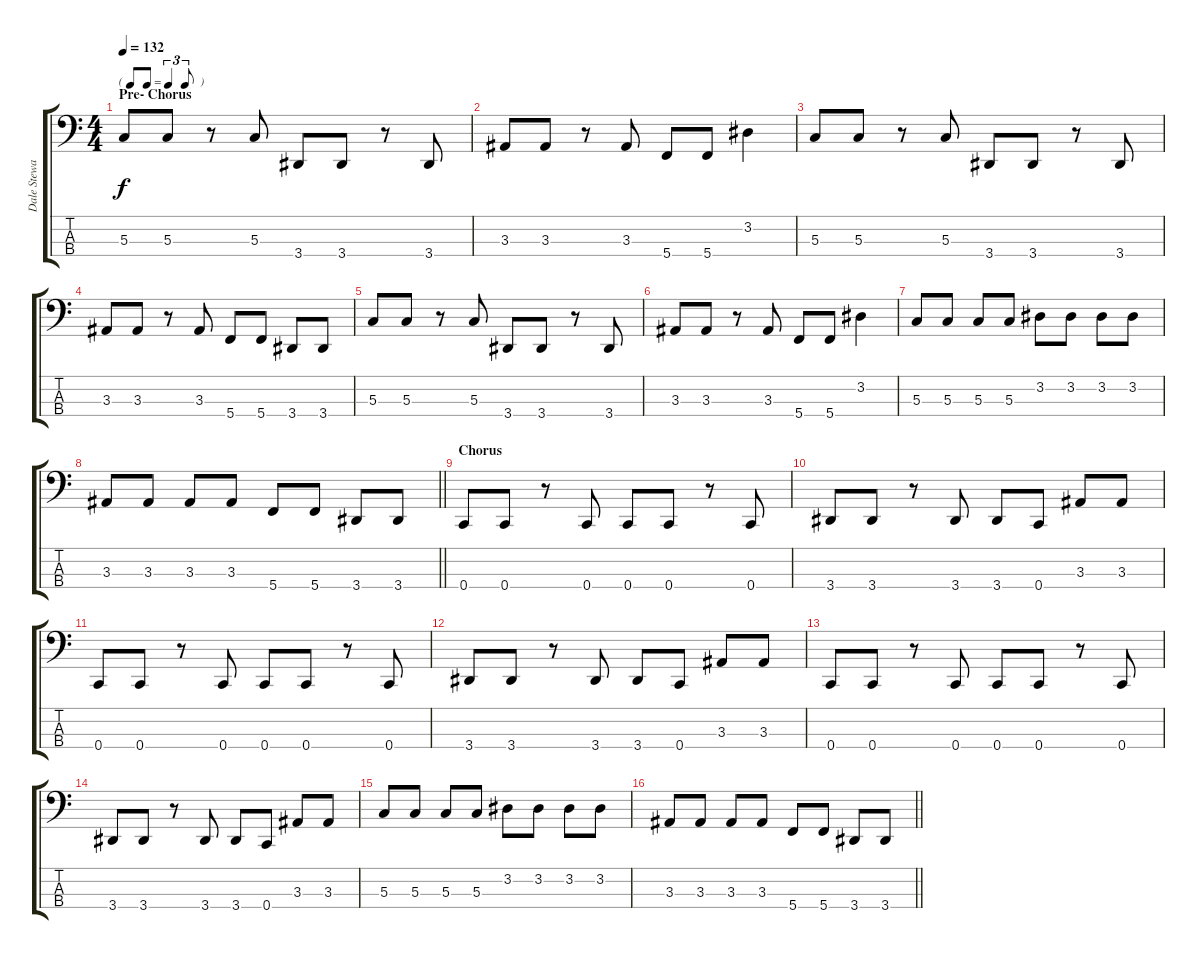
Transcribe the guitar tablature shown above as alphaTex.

\track ("Dale Stewart" "Dale Stewa") {instrument electricbassfinger}
\staff {score tabs}
\tuning (F2 C2 G1 C1) {hide}
\ts (4 4)
\tf triplet8th
\section ("" "Pre- Chorus")
\tempo 132
\clef f4
\ks c
5.3.8{dy f} 5.3.8 r.8 5.3.8 3.4.8 3.4.8 r.8 3.4.8 |
3.3.8 3.3.8 r.8 3.3.8 5.4.8 5.4.8 3.2.4 |
5.3.8 5.3.8 r.8 5.3.8 3.4.8 3.4.8 r.8 3.4.8 |
3.3.8 3.3.8 r.8 3.3.8 5.4.8 5.4.8 3.4.8 3.4.8 |
5.3.8 5.3.8 r.8 5.3.8 3.4.8 3.4.8 r.8 3.4.8 |
3.3.8 3.3.8 r.8 3.3.8 5.4.8 5.4.8 3.2.4 |
5.3.8 5.3.8 5.3.8 5.3.8 3.2.8 3.2.8 3.2.8 3.2.8 |
\barLineRight lightlight
3.3.8 3.3.8 3.3.8 3.3.8 5.4.8 5.4.8 3.4.8 3.4.8 |
\section ("" "Chorus")
0.4.8 0.4.8 r.8 0.4.8 0.4.8 0.4.8 r.8 0.4.8 |
3.4.8 3.4.8 r.8 3.4.8 3.4.8 0.4.8 3.3.8 3.3.8 |
0.4.8 0.4.8 r.8 0.4.8 0.4.8 0.4.8 r.8 0.4.8 |
3.4.8 3.4.8 r.8 3.4.8 3.4.8 0.4.8 3.3.8 3.3.8 |
0.4.8 0.4.8 r.8 0.4.8 0.4.8 0.4.8 r.8 0.4.8 |
3.4.8 3.4.8 r.8 3.4.8 3.4.8 0.4.8 3.3.8 3.3.8 |
5.3.8 5.3.8 5.3.8 5.3.8 3.2.8 3.2.8 3.2.8 3.2.8 |
\barLineRight lightlight
3.3.8 3.3.8 3.3.8 3.3.8 5.4.8 5.4.8 3.4.8 3.4.8
